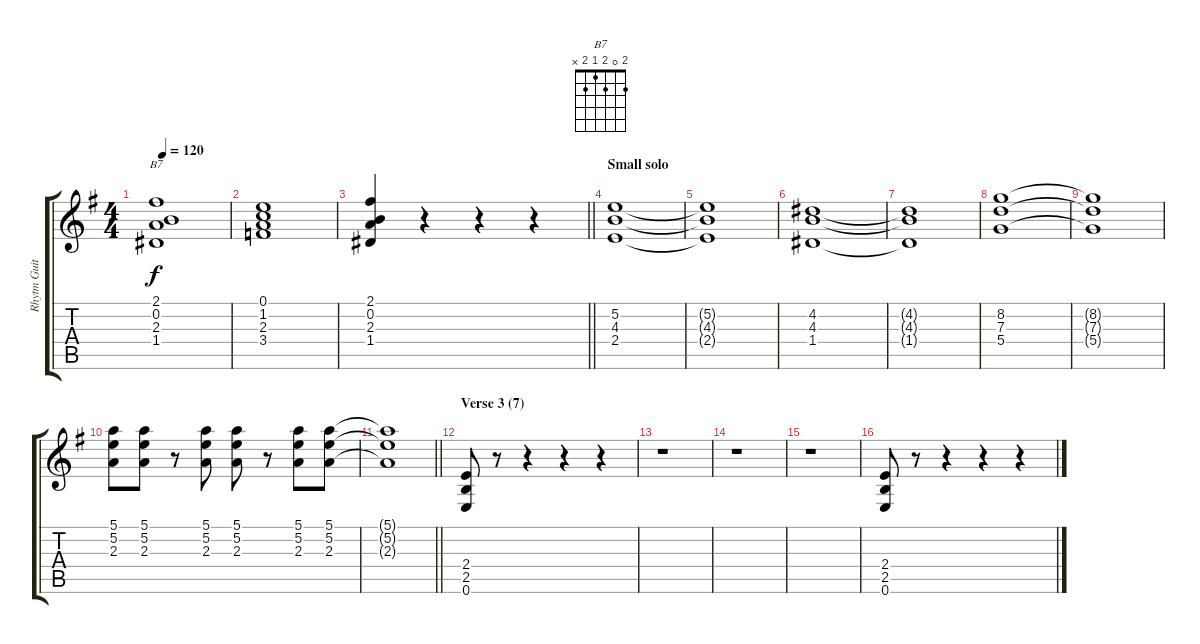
\track ("Rhytm Guitar" "Rhytm Guit") {instrument distortionguitar}
\staff {score tabs}
\tuning (E4 B3 G3 D3 A2 E2) {hide}
\chord ("B7" 2 0 2 1 2 x)
\ts (4 4)
\tempo 120
\clef g2
\ks eminor
(2.1 0.2 2.3 1.4).1{ch "B7" dy f} |
(0.1 1.2 2.3 3.4).1 |
\barLineRight lightlight
(2.1 0.2 2.3 1.4).4 r.4 r.4 r.4 |
\section ("" "Small solo")
(5.2 4.3 2.4).1 |
(5.2{t} 4.3{t} 2.4{t}).1 |
(4.2 4.3 1.4).1 |
(4.2{t} 4.3{t} 1.4{t}).1 |
(8.2 7.3 5.4).1 |
(8.2{t} 7.3{t} 5.4{t}).1 |
(5.1 5.2 2.3).8 (5.1 5.2 2.3).8 r.8 (5.1 5.2 2.3).8 (5.1 5.2 2.3).8 r.8 (5.1 5.2 2.3).8 (5.1 5.2 2.3).8 |
\barLineRight lightlight
(5.1{t} 5.2{t} 2.3{t}).1 |
\section ("" "Verse 3 (7)")
(2.4 2.5 0.6).8 r.8 r.4 r.4 r.4 |
r.1 |
r.1 |
r.1 |
(2.4 2.5 0.6).8 r.8 r.4 r.4 r.4
